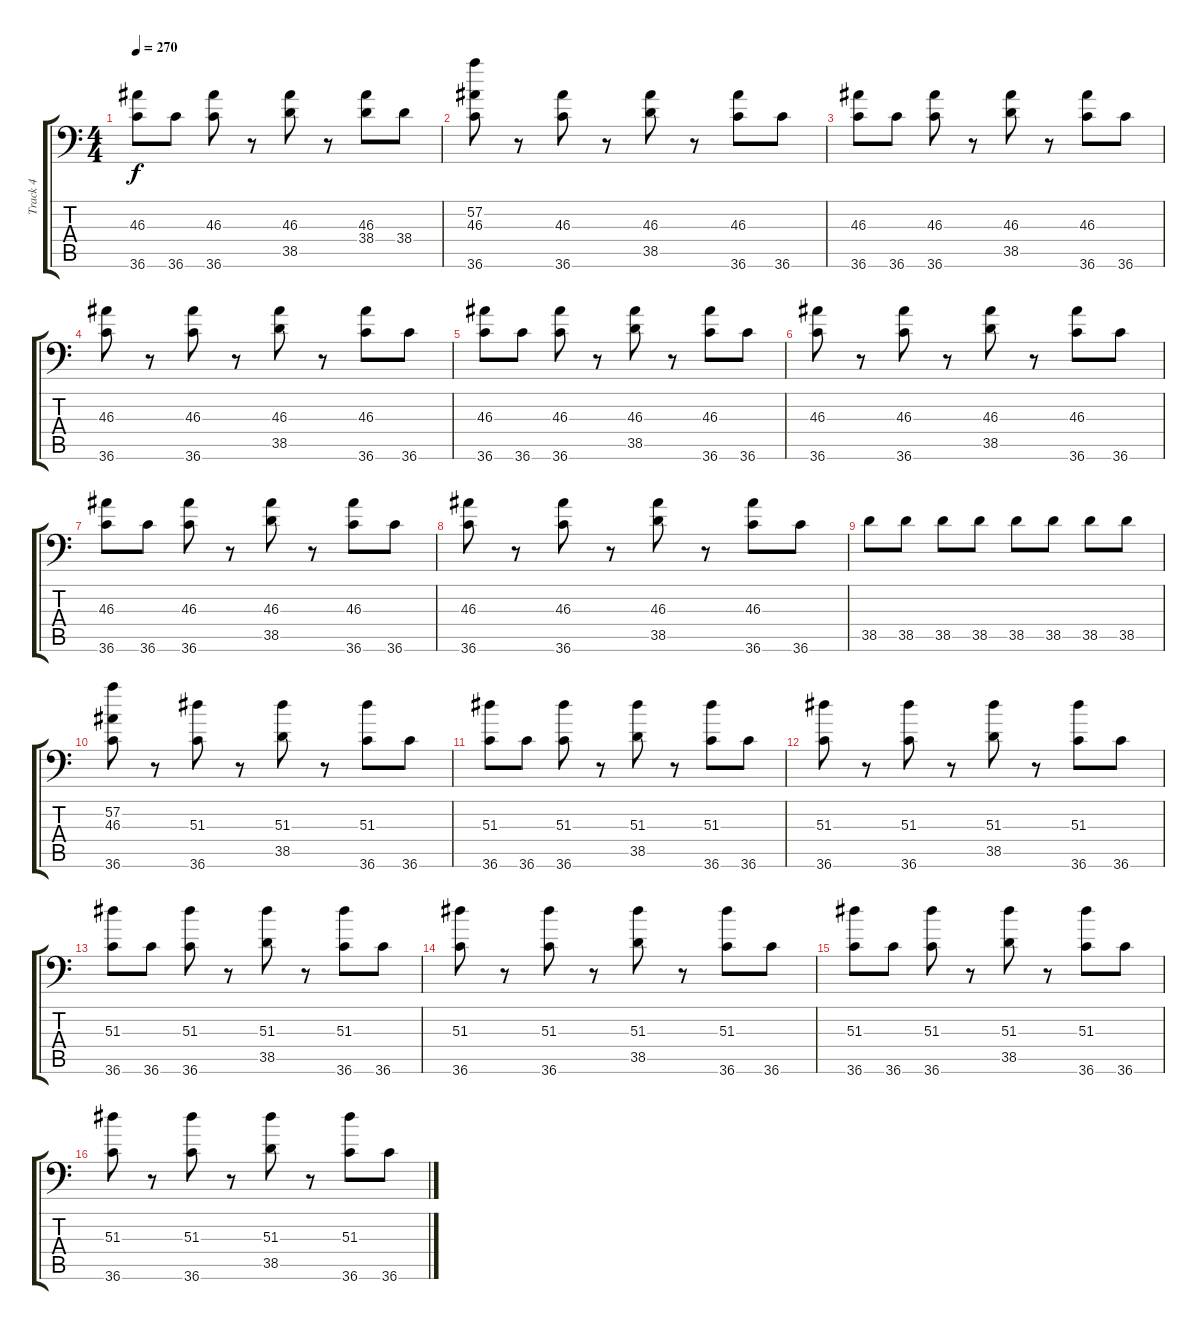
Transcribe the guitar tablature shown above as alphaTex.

\track ("Track 4" "Track 4") {instrument acousticgrandpiano}
\staff {score tabs}
\tuning (C-1 C-1 C-1 C-1 C-1 C-1) {hide}
\ts (4 4)
\tempo 270
\clef f4
\ks c
(46.3 36.6).8{dy f} 36.6.8 (46.3 36.6).8 r.8 (46.3 38.5).8 r.8 (46.3 38.4).8 38.4.8 |
(57.2 46.3 36.6).8 r.8 (46.3 36.6).8 r.8 (46.3 38.5).8 r.8 (46.3 36.6).8 36.6.8 |
(46.3 36.6).8 36.6.8 (46.3 36.6).8 r.8 (46.3 38.5).8 r.8 (46.3 36.6).8 36.6.8 |
(46.3 36.6).8 r.8 (46.3 36.6).8 r.8 (46.3 38.5).8 r.8 (46.3 36.6).8 36.6.8 |
(46.3 36.6).8 36.6.8 (46.3 36.6).8 r.8 (46.3 38.5).8 r.8 (46.3 36.6).8 36.6.8 |
(46.3 36.6).8 r.8 (46.3 36.6).8 r.8 (46.3 38.5).8 r.8 (46.3 36.6).8 36.6.8 |
(46.3 36.6).8 36.6.8 (46.3 36.6).8 r.8 (46.3 38.5).8 r.8 (46.3 36.6).8 36.6.8 |
(46.3 36.6).8 r.8 (46.3 36.6).8 r.8 (46.3 38.5).8 r.8 (46.3 36.6).8 36.6.8 |
38.5.8 38.5.8 38.5.8 38.5.8 38.5.8 38.5.8 38.5.8 38.5.8 |
(57.2 46.3 36.6).8 r.8 (51.3 36.6).8 r.8 (51.3 38.5).8 r.8 (51.3 36.6).8 36.6.8 |
(51.3 36.6).8 36.6.8 (51.3 36.6).8 r.8 (51.3 38.5).8 r.8 (51.3 36.6).8 36.6.8 |
(51.3 36.6).8 r.8 (51.3 36.6).8 r.8 (51.3 38.5).8 r.8 (51.3 36.6).8 36.6.8 |
(51.3 36.6).8 36.6.8 (51.3 36.6).8 r.8 (51.3 38.5).8 r.8 (51.3 36.6).8 36.6.8 |
(51.3 36.6).8 r.8 (51.3 36.6).8 r.8 (51.3 38.5).8 r.8 (51.3 36.6).8 36.6.8 |
(51.3 36.6).8 36.6.8 (51.3 36.6).8 r.8 (51.3 38.5).8 r.8 (51.3 36.6).8 36.6.8 |
(51.3 36.6).8 r.8 (51.3 36.6).8 r.8 (51.3 38.5).8 r.8 (51.3 36.6).8 36.6.8
